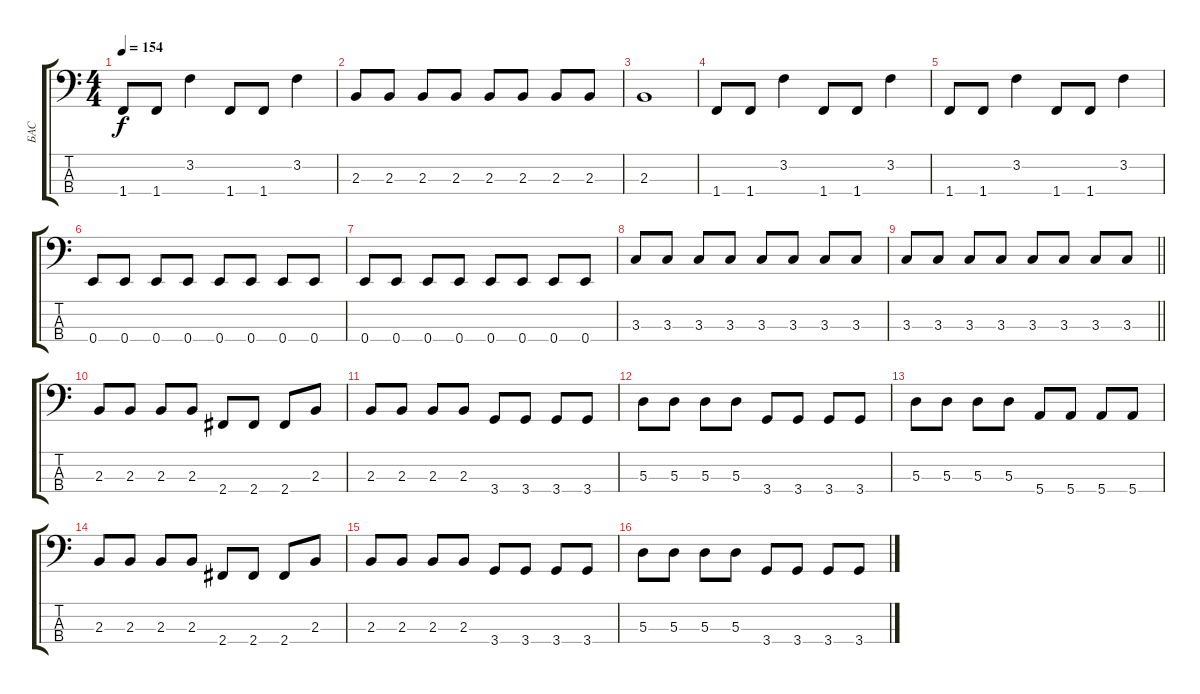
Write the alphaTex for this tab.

\track ("БАС" "БАС") {instrument electricbassfinger}
\staff {score tabs}
\tuning (G2 D2 A1 E1) {hide}
\ts (4 4)
\tempo 154
\clef f4
\ks c
1.4.8{dy f} 1.4.8 3.2.4 1.4.8 1.4.8 3.2.4 |
2.3.8 2.3.8 2.3.8 2.3.8 2.3.8 2.3.8 2.3.8 2.3.8 |
2.3.1 |
1.4.8 1.4.8 3.2.4 1.4.8 1.4.8 3.2.4 |
1.4.8 1.4.8 3.2.4 1.4.8 1.4.8 3.2.4 |
0.4.8 0.4.8 0.4.8 0.4.8 0.4.8 0.4.8 0.4.8 0.4.8 |
0.4.8 0.4.8 0.4.8 0.4.8 0.4.8 0.4.8 0.4.8 0.4.8 |
3.3.8 3.3.8 3.3.8 3.3.8 3.3.8 3.3.8 3.3.8 3.3.8 |
\barLineRight lightlight
3.3.8 3.3.8 3.3.8 3.3.8 3.3.8 3.3.8 3.3.8 3.3.8 |
2.3.8 2.3.8 2.3.8 2.3.8 2.4.8 2.4.8 2.4.8 2.3.8 |
2.3.8 2.3.8 2.3.8 2.3.8 3.4.8 3.4.8 3.4.8 3.4.8 |
5.3.8 5.3.8 5.3.8 5.3.8 3.4.8 3.4.8 3.4.8 3.4.8 |
5.3.8 5.3.8 5.3.8 5.3.8 5.4.8 5.4.8 5.4.8 5.4.8 |
2.3.8 2.3.8 2.3.8 2.3.8 2.4.8 2.4.8 2.4.8 2.3.8 |
2.3.8 2.3.8 2.3.8 2.3.8 3.4.8 3.4.8 3.4.8 3.4.8 |
5.3.8 5.3.8 5.3.8 5.3.8 3.4.8 3.4.8 3.4.8 3.4.8
